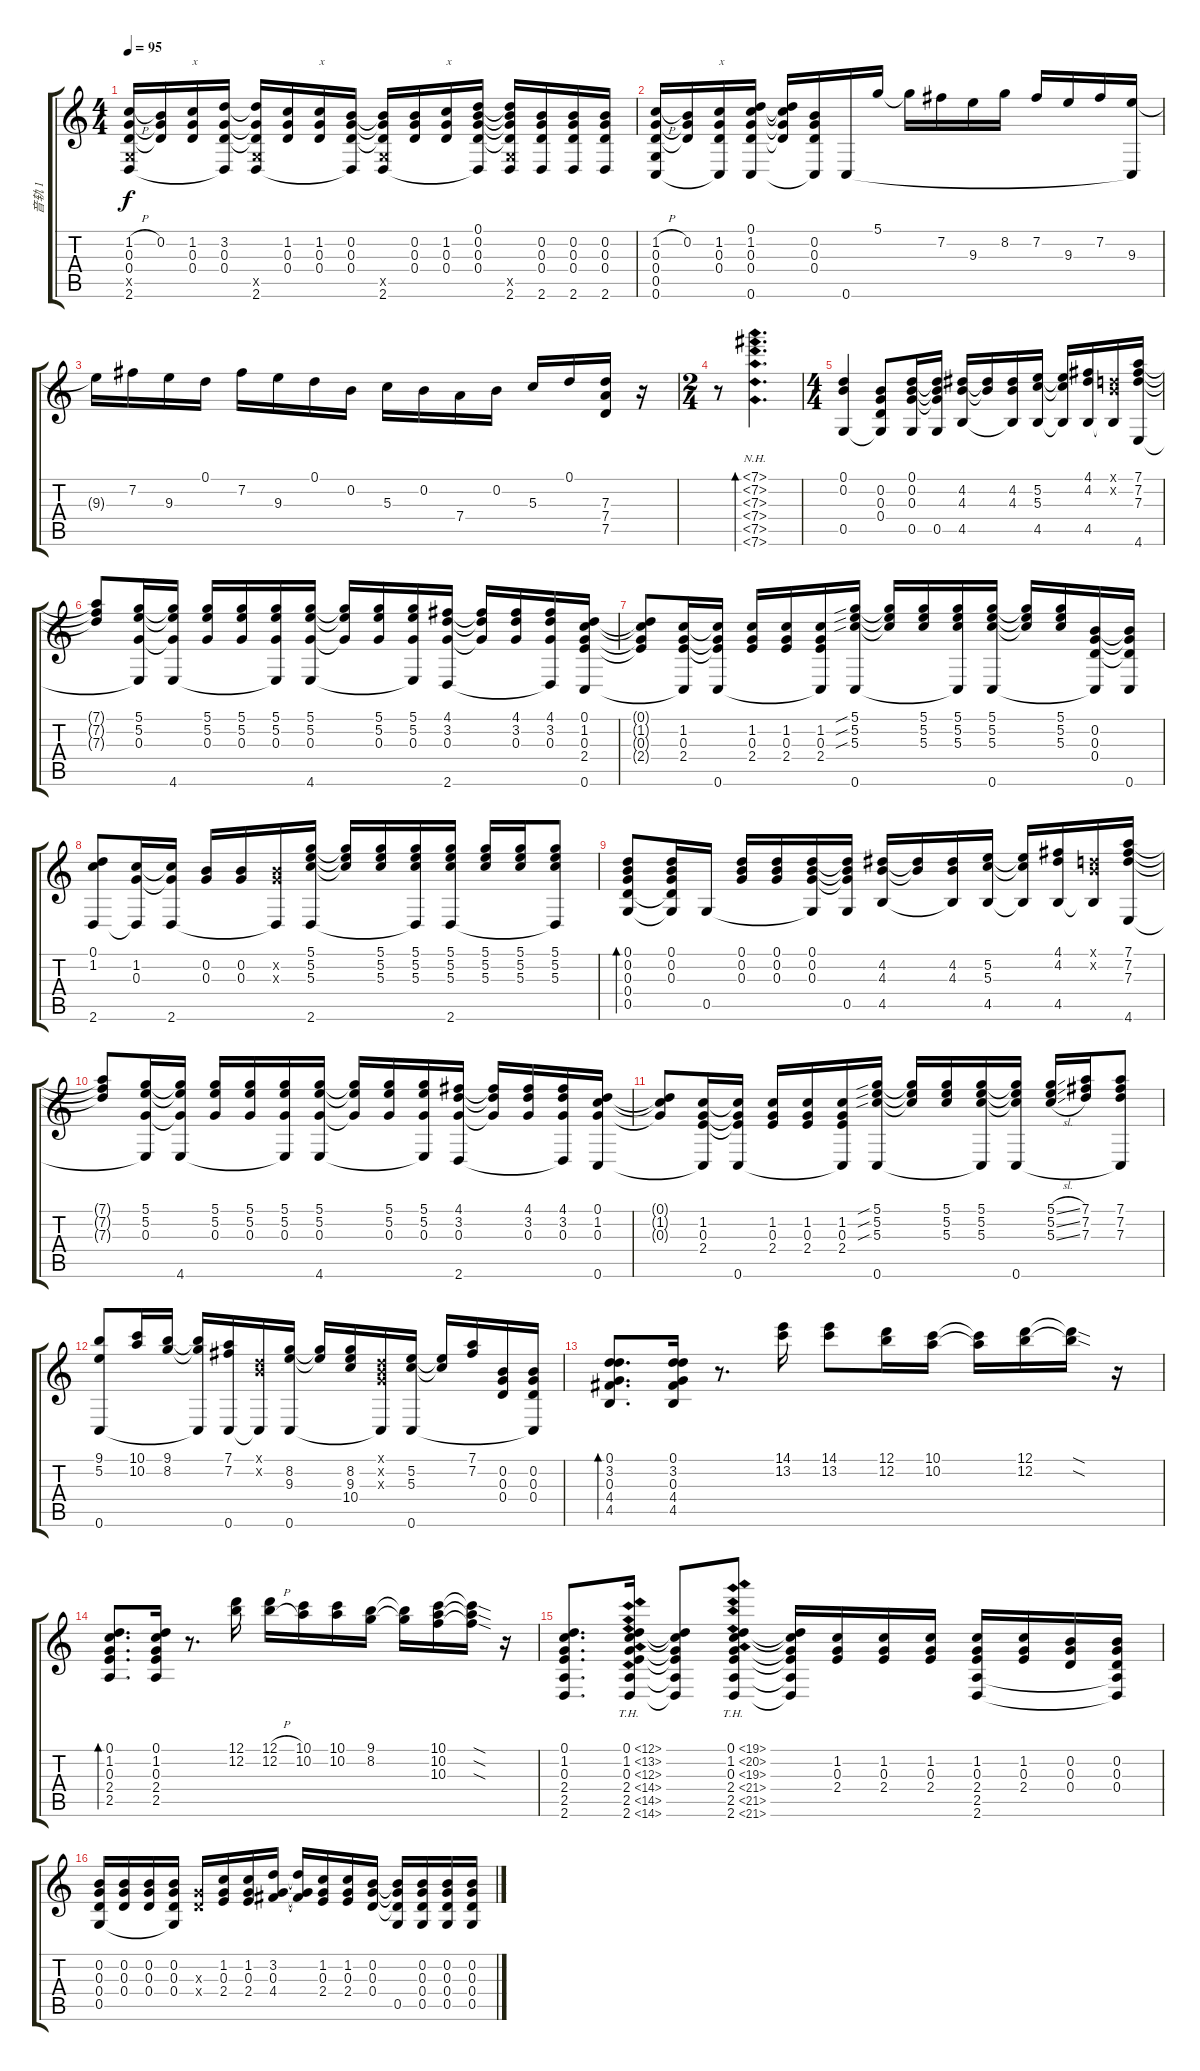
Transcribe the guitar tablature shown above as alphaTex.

\track ("音轨 1" "音轨 1") {instrument acousticguitarsteel}
\staff {score tabs}
\tuning (D4 B3 G3 D3 G2 C2) {hide}
\ts (4 4)
\tempo 95
\clef g2
\ks c
(1.2{h} 0.3 0.4 0.5{x} 2.6).16{dy f} (0.2 0.3{t} 0.4{t}).16 (1.2 0.3 0.4).16{txt "x"} (3.2 0.3 0.4 2.6{t}).16 (3.2{t} 0.3{t} 0.4{t} 0.5{x} 2.6).16 (1.2 0.3 0.4).16 (1.2 0.3 0.4).16{txt "x"} (0.2 0.3 0.4 2.6{t}).16 (0.2{t} 0.3{t} 0.4{t} 0.5{x} 2.6).16 (0.2 0.3 0.4).16 (1.2 0.3 0.4).16{txt "x"} (0.1 0.2 0.3 0.4 2.6{t}).16 (0.1{t} 0.2{t} 0.3{t} 0.4{t} 0.5{x} 2.6).16 (0.2 0.3 0.4 2.6).16 (0.2 0.3 0.4 2.6).16 (0.2 0.3 0.4 2.6).16 |
(1.2{h} 0.3 0.4 0.5 0.6).16 (0.2 0.3{t} 0.4{t}).16 (1.2 0.3 0.4 0.6{t}).16{txt "x"} (0.1 1.2 0.3 0.4 0.6).16 (0.1{t} 1.2{t} 0.3{t} 0.4{t}).16 (0.2 0.3 0.4 0.6{t}).16 0.6.16 5.1.16 5.1{t}.16 7.2.16 9.3.16 8.2.16 7.2.16 9.3.16 7.2.16 (9.3 0.6{t}).16 |
9.3{t}.16 7.2.16 9.3.16 0.1.16 7.2.16 9.3.16 0.1.16 0.2.16 5.3.16 0.2.16 7.4.16 0.2.16 5.3.16 0.1.16 (7.3 7.4 7.5).16 r.16 |
\ts (2 4)
r.8 (7.1{nh} 7.2{nh} 7.3{nh} 7.4{nh} 7.5{nh} 7.6{nh}).4{d bd 240} |
\ts (4 4)
(0.1 0.2 0.5).4 (0.2 0.3 0.4 0.5{t}).8 (0.1 0.2 0.3 0.5).16 (0.1{t} 0.2{t} 0.3{t} 0.5).16 (4.2 4.3 4.5).16 (4.2{t} 4.3{t}).16 (4.2 4.3 4.5{t}).16 (5.2 5.3 4.5).16 (5.2{t} 5.3{t} 4.5{t}).16 (4.1 4.2 4.5).16 (0.1{x} 0.2{x} 4.5{t}).16 (7.1 7.2 7.3 4.6).16 |
(7.1{t} 7.2{t} 7.3{t}).8 (5.1 5.2 0.3 4.6{t}).16 (5.1{t} 5.2{t} 0.3{t} 4.6).16 (5.1 5.2 0.3).16 (5.1 5.2 0.3).16 (5.1 5.2 0.3 4.6{t}).16 (5.1 5.2 0.3 4.6).16 (5.1{t} 5.2{t} 0.3{t}).16 (5.1 5.2 0.3).16 (5.1 5.2 0.3 4.6{t}).16 (4.1 3.2 0.3 2.6).16 (4.1{t} 3.2{t} 0.3{t}).16 (4.1 3.2 0.3).16 (4.1 3.2 0.3 2.6{t}).16 (0.1 1.2 0.3 2.4 0.6).16 |
(0.1{t} 1.2{t} 0.3{t} 2.4{t}).8 (1.2 0.3 2.4 0.6{t}).16 (1.2{t} 0.3{t} 2.4{t} 0.6).16 (1.2 0.3 2.4).16 (1.2 0.3 2.4).16 (1.2 0.3 2.4 0.6{t}).16 (5.1{sib} 5.2{sib} 5.3{sib} 0.6).16 (5.1{t} 5.2{t} 5.3{t}).16 (5.1 5.2 5.3).16 (5.1 5.2 5.3 0.6{t}).16 (5.1 5.2 5.3 0.6).16 (5.1{t} 5.2{t} 5.3{t}).16 (5.1 5.2 5.3).16 (0.2 0.3 0.4 0.6{t}).16 (0.2{t} 0.3{t} 0.4{t} 0.6).16 |
(0.1 1.2 2.6).8 (1.2 0.3 2.6{t}).16 (1.2{t} 0.3{t} 2.6).16 (0.2 0.3).16 (0.2 0.3).16 (0.2{x} 0.3{x} 2.6{t}).16 (5.1 5.2 5.3 2.6).16 (5.1{t} 5.2{t} 5.3{t}).16 (5.1 5.2 5.3).16 (5.1 5.2 5.3 2.6{t}).16 (5.1 5.2 5.3 2.6).16 (5.1 5.2 5.3).16 (5.1 5.2 5.3).16 (5.1 5.2 5.3 2.6{t}).8 |
(0.1 0.2 0.3 0.4 0.5).8{bd 480} (0.1 0.2 0.3 0.4{t} 0.5{t}).16 0.5.16 (0.1 0.2 0.3).16 (0.1 0.2 0.3).16 (0.1 0.2 0.3 0.5{t}).16 (0.1{t} 0.2{t} 0.3{t} 0.5).16 (4.2 4.3 4.5).16 (4.2{t} 4.3{t}).16 (4.2 4.3 4.5{t}).16 (5.2 5.3 4.5).16 (5.2{t} 5.3{t} 4.5{t}).16 (4.1 4.2 4.5).16 (0.1{x} 0.2{x} 4.5{t}).16 (7.1 7.2 7.3 4.6).16 |
(7.1{t} 7.2{t} 7.3{t}).8 (5.1 5.2 0.3 4.6{t}).16 (5.1{t} 5.2{t} 0.3{t} 4.6).16 (5.1 5.2 0.3).16 (5.1 5.2 0.3).16 (5.1 5.2 0.3 4.6{t}).16 (5.1 5.2 0.3 4.6).16 (5.1{t} 5.2{t} 0.3{t}).16 (5.1 5.2 0.3).16 (5.1 5.2 0.3 4.6{t}).16 (4.1 3.2 0.3 2.6).16 (4.1{t} 3.2{t} 0.3{t}).16 (4.1 3.2 0.3).16 (4.1 3.2 0.3 2.6{t}).16 (0.1 1.2 0.3 0.6).16 |
(0.1{t} 1.2{t} 0.3{t}).8 (1.2 0.3 2.4 0.6{t}).16 (1.2{t} 0.3{t} 2.4{t} 0.6).16 (1.2 0.3 2.4).16 (1.2 0.3 2.4).16 (1.2 0.3 2.4 0.6{t}).16 (5.1{sib} 5.2{sib} 5.3{sib} 0.6).16 (5.1{t} 5.2{t} 5.3{t}).16 (5.1 5.2 5.3).16 (5.1 5.2 5.3 0.6{t}).16 (5.1{t} 5.2{t} 5.3{t} 0.6).16 (5.1{sl} 5.2{sl} 5.3{sl}).16 (7.1 7.2 7.3).16 (7.1 7.2 7.3 0.6{t}).8 |
(9.1 5.2 0.6).8 (10.1 10.2).16 (9.1 8.2).16 (9.1{t} 8.2{t} 0.6{t}).16 (7.1 7.2 0.6).16 (0.1{x} 0.2{x} 0.6{t}).16 (8.2 9.3 0.6).16 (8.2{t} 9.3{t}).16 (8.2 9.3 10.4).16 (0.1{x} 0.2{x} 0.3{x} 0.6{t}).16 (5.2 5.3 0.6).16 (5.2{t} 5.3{t}).16 (7.1 7.2).16 (0.2 0.3 0.4).16 (0.2 0.3 0.4 0.6{t}).16 |
(0.1 3.2 0.3 4.4 4.5).8{d bd 480} (0.1 3.2 0.3 4.4 4.5).16 r.8{d} (14.1 13.2).16 (14.1 13.2).8 (12.1 12.2).16 (10.1 10.2).16 (10.1{t} 10.2{t}).16 (12.1 12.2).16 (12.1{sod t} 12.2{sod t}).16 r.16 |
(0.1 1.2 0.3 2.4 2.5).8{d bd 480} (0.1 1.2 0.3 2.4 2.5).16 r.8{d} (12.1 12.2).16 (12.1{h} 12.2{h}).16 (10.1 10.2).16 (10.1 10.2).16 (9.1 8.2).16 (9.1{t} 8.2{t}).16 (10.1 10.2 10.3).16 (10.1{sod t} 10.2{sod t} 10.3{sod t}).16 r.16 |
(0.1 1.2 0.3 2.4 2.5 2.6).8{d} (0.1{th 12} 1.2{th 12} 0.3{th 12} 2.4{th 12} 2.5{th 12} 2.6{th 12}).16 (0.1{t} 1.2{t} 0.3{t} 2.4{t} 2.5{t} 2.6{t}).8 (0.1{th 19} 1.2{th 19} 0.3{th 19} 2.4{th 19} 2.5{th 19} 2.6{th 19}).8 (0.1{t} 1.2{t} 0.3{t} 2.4{t} 2.5{t} 2.6{t}).16 (1.2 0.3 2.4).16 (1.2 0.3 2.4).16 (1.2 0.3 2.4).16 (1.2 0.3 2.4 2.5 2.6).16 (1.2 0.3 2.4).16 (0.2 0.3 0.4).16 (0.2 0.3 0.4 2.5{t} 2.6{t}).16 |
(0.2 0.3 0.4 0.5).16 (0.2 0.3 0.4).16 (0.2 0.3 0.4).16 (0.2 0.3 0.4 0.5{t}).16 (0.3{x} 0.4{x}).16 (1.2 0.3 2.4).16 (1.2 0.3 2.4).16 (3.2 0.3 4.4).16 (3.2{t} 0.3{t} 4.4{t}).16 (1.2 0.3 2.4).16 (1.2 0.3 2.4).16 (0.2 0.3 0.4).16 (0.2{t} 0.3{t} 0.4{t} 0.5).16 (0.2 0.3 0.4 0.5).16 (0.2 0.3 0.4 0.5).16 (0.2 0.3 0.4 0.5).16
